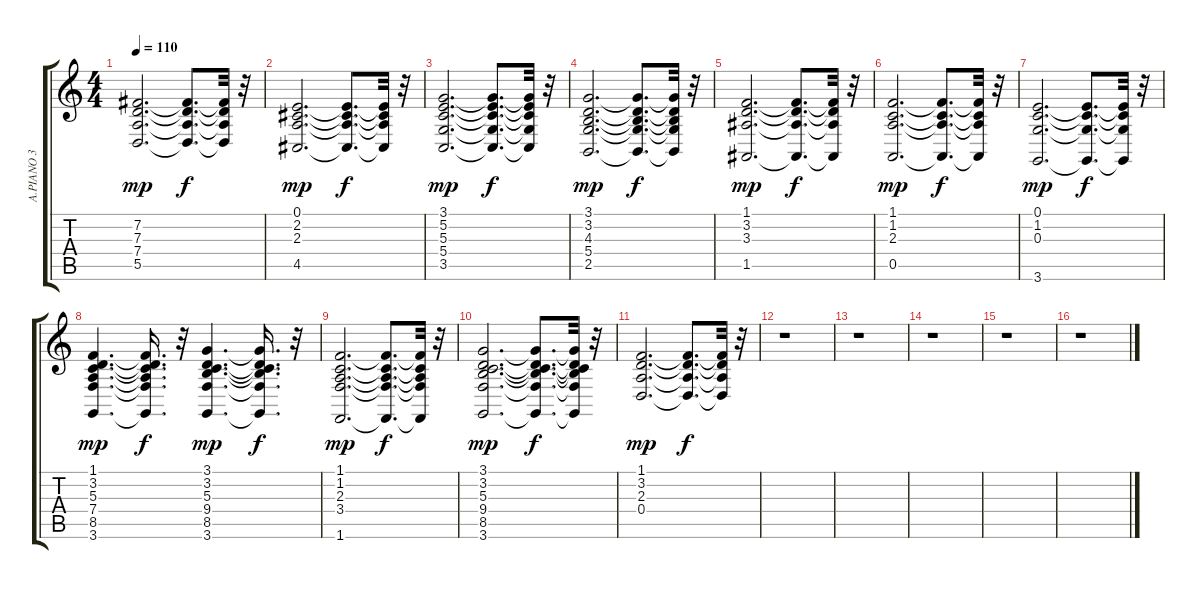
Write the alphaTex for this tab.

\track ("A.PIANO 3" "A.PIANO 3") {instrument electricgrandpiano}
\staff {score tabs}
\tuning (E4 B3 G3 D3 A2 E2) {hide}
\ts (4 4)
\tempo 110
\clef g2
\ks c
(7.2 7.3 7.4 5.5).2{d dy mp} (7.2{t} 7.3{t} 7.4{t} 5.5{t}).8{d dy f} (7.2{t} 7.3{t} 7.4{t} 5.5{t}).32 r.32 |
(0.1 2.2 2.3 4.5).2{d dy mp} (0.1{t} 2.2{t} 2.3{t} 4.5{t}).8{d dy f} (0.1{t} 2.2{t} 2.3{t} 4.5{t}).32 r.32 |
(3.1 5.2 5.3 5.4 3.5).2{d dy mp} (3.1{t} 5.2{t} 5.3{t} 5.4{t} 3.5{t}).8{d dy f} (3.1{t} 5.2{t} 5.3{t} 5.4{t} 3.5{t}).32 r.32 |
(3.1 3.2 4.3 5.4 2.5).2{d dy mp} (3.1{t} 3.2{t} 4.3{t} 5.4{t} 2.5{t}).8{d dy f} (3.1{t} 3.2{t} 4.3{t} 5.4{t} 2.5{t}).32 r.32 |
(1.1 3.2 3.3 1.5).2{d dy mp} (1.1{t} 3.2{t} 3.3{t} 1.5{t}).8{d dy f} (1.1{t} 3.2{t} 3.3{t} 1.5{t}).32 r.32 |
(1.1 1.2 2.3 0.5).2{d dy mp} (1.1{t} 1.2{t} 2.3{t} 0.5{t}).8{d dy f} (1.1{t} 1.2{t} 2.3{t} 0.5{t}).32 r.32 |
(0.1 1.2 0.3 3.6).2{d dy mp} (0.1{t} 1.2{t} 0.3{t} 3.6{t}).8{d dy f} (0.1{t} 1.2{t} 0.3{t} 3.6{t}).32 r.32 |
(1.1 3.2 5.3 7.4 8.5 3.6).4{d dy mp} (1.1{t} 3.2{t} 5.3{t} 7.4{t} 8.5{t} 3.6{t}).16{d dy f} r.32 (3.1 3.2 5.3 9.4 8.5 3.6).4{d dy mp} (3.1{t} 3.2{t} 5.3{t} 9.4{t} 8.5{t} 3.6{t}).16{d dy f} r.32 |
(1.1 1.2 2.3 3.4 1.6).2{d dy mp} (1.1{t} 1.2{t} 2.3{t} 3.4{t} 1.6{t}).8{d dy f} (1.1{t} 1.2{t} 2.3{t} 3.4{t} 1.6{t}).32 r.32 |
(3.1 3.2 5.3 9.4 8.5 3.6).2{d dy mp} (3.1{t} 3.2{t} 5.3{t} 9.4{t} 8.5{t} 3.6{t}).8{d dy f} (3.1{t} 3.2{t} 5.3{t} 9.4{t} 8.5{t} 3.6{t}).32 r.32 |
(1.1 3.2 2.3 0.4).2{d dy mp} (1.1{t} 3.2{t} 2.3{t} 0.4{t}).8{d dy f} (1.1{t} 3.2{t} 2.3{t} 0.4{t}).32 r.32 |
r.1 |
r.1 |
r.1 |
r.1 |
r.1
